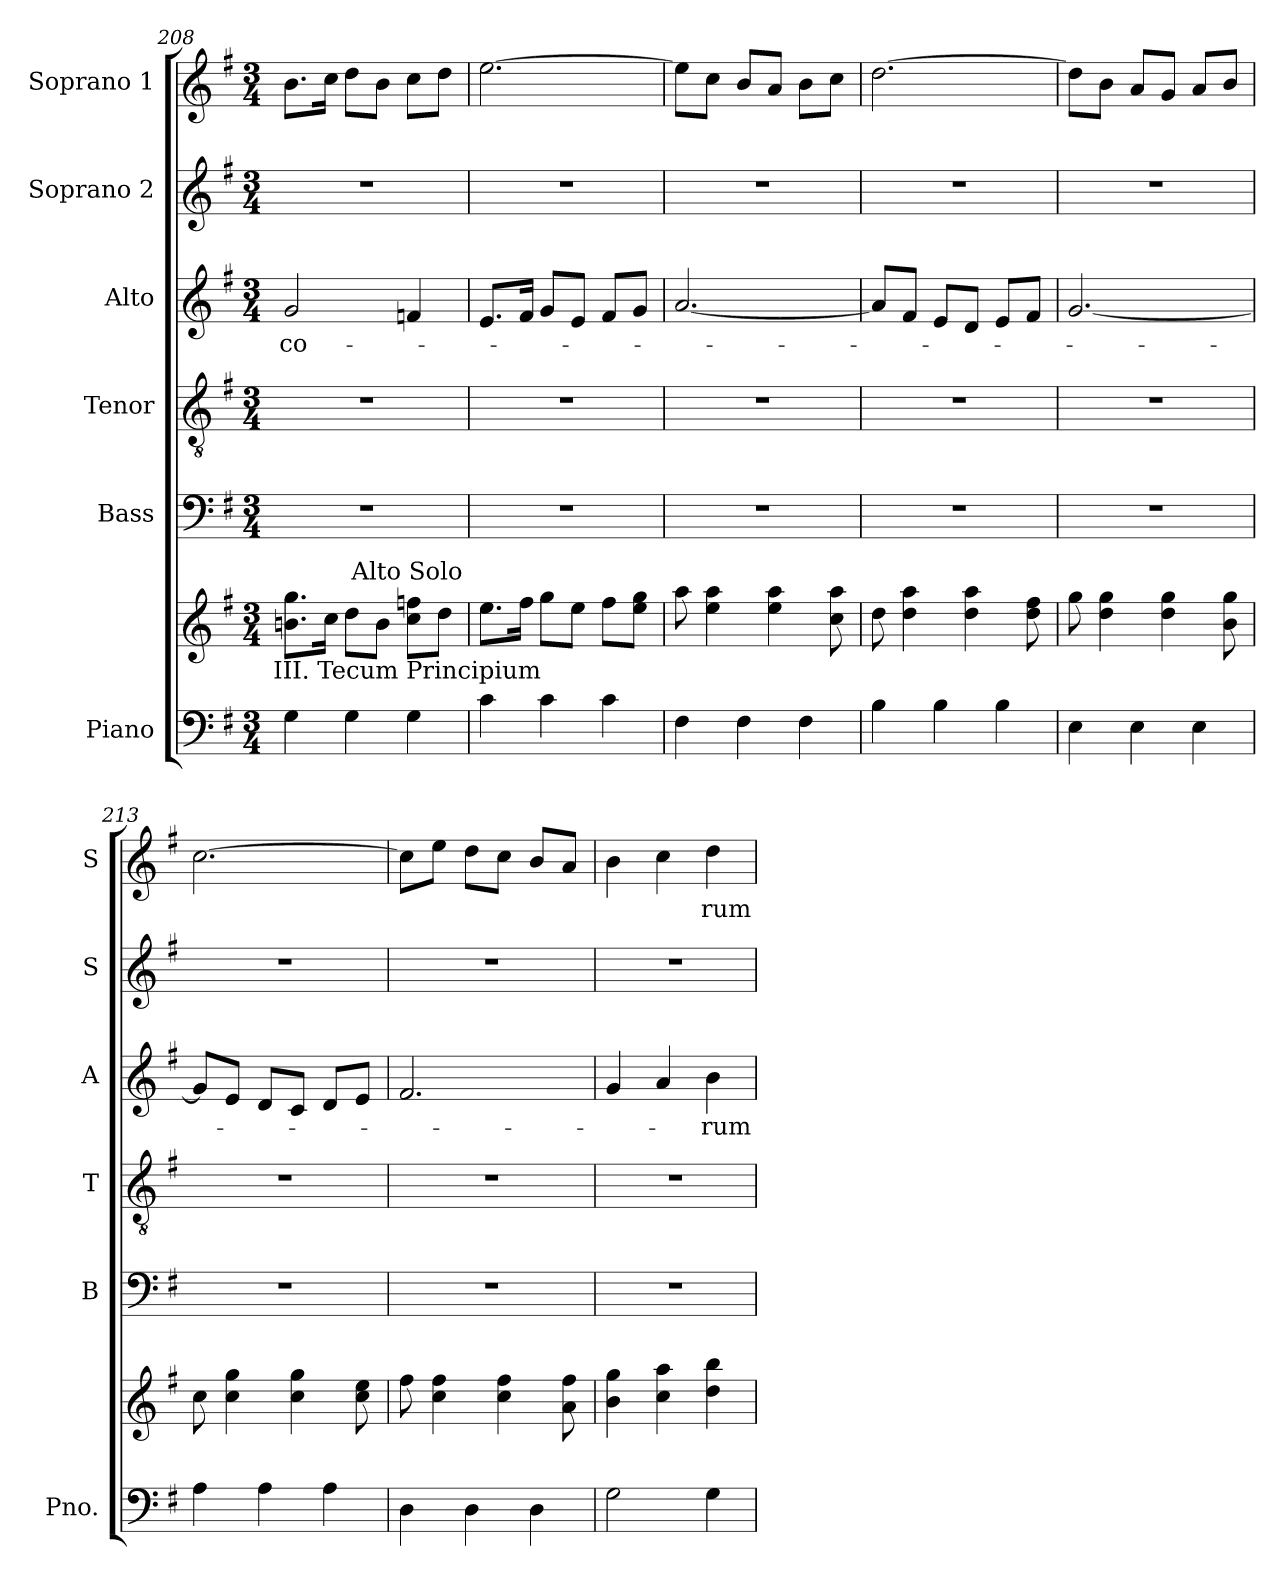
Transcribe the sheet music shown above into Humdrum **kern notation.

**kern	**kern	**kern	**kern	**kern	**text	**kern	**kern	**text
*part6	*part6	*part5	*part4	*part3	*part3	*part2	*part1	*part1
*staff7	*staff6	*staff5	*staff4	*staff3	*staff3	*staff2	*staff1	*staff1
*I"Piano	*	*I"Bass	*I"Tenor	*I"Alto	*	*I"Soprano 2	*I"Soprano 1	*
*I'Pno.	*	*I'B	*I'T	*I'A	*	*I'S	*I'S	*
*clefF4	*clefG2	*clefF4	*clefGv2	*clefG2	*	*clefG2	*clefG2	*
*k[f#]	*k[f#]	*k[f#]	*k[f#]	*k[f#]	*	*k[f#]	*k[f#]	*
*G:	*G:	*G:	*G:	*G:	*	*G:	*G:	*
*M3/4	*M3/4	*M3/4	*M3/4	*M3/4	*	*M3/4	*M3/4	*
=208	=208	=208	=208	=208	=208	=208	=208	=208
!	!	!	!	!	!LO:LY:b	!	!	!
4G\	8.bni\ 8.gg\L	2.r	2.r	2g/	-co-	2.r	8.b\L	.
.	16cc\Jk	.	.	.	.	.	16cc\Jk	.
4G\	8dd\L	.	.	.	.	.	8dd\L	.
.	8b\J	.	.	.	.	.	8b\J	.
!	!LO:TX:b:cj:t=III. Tecum Principium	!	!	!	!	!	!	!
!	!LO:TX:cj:t=Alto Solo	!	!	!	!	!	!	!
4G\	8cc\ 8ffn\L	.	.	4fn/	.	.	8cc\L	.
.	8dd\J	.	.	.	.	.	8dd\J	.
=209	=209	=209	=209	=209	=209	=209	=209	=209
4c\	8.ee\L	2.r	2.r	8.e/L	.	2.r	[2.ee\	.
.	16ff#\Jk	.	.	16f#i/Jk	.	.	.	.
4c\	8gg\L	.	.	8g/L	.	.	.	.
.	8ee\J	.	.	8e/J	.	.	.	.
4c\	8ff#\L	.	.	8f#/L	.	.	.	.
.	8ee\ 8gg\J	.	.	8g/J	.	.	.	.
=210	=210	=210	=210	=210	=210	=210	=210	=210
4F#\	8aa\	2.r	2.r	[2.a/	.	2.r	8ee\L]	.
.	4ee\ 4aa\	.	.	.	.	.	8cc\J	.
4F#\	.	.	.	.	.	.	8b/L	.
.	4ee\ 4aa\	.	.	.	.	.	8a/J	.
4F#\	.	.	.	.	.	.	8b\L	.
.	8cc\ 8aa\	.	.	.	.	.	8cc\J	.
!!LO:LB:g=z
=211	=211	=211	=211	=211	=211	=211	=211	=211
4B\	8dd\	2.r	2.r	8a/L]	.	2.r	[2.dd\	.
.	4dd\ 4aa\	.	.	8f#/J	.	.	.	.
4B\	.	.	.	8e/L	.	.	.	.
.	4dd\ 4aa\	.	.	8d/J	.	.	.	.
4B\	.	.	.	8e/L	.	.	.	.
.	8dd\ 8ff#\	.	.	8f#/J	.	.	.	.
=212	=212	=212	=212	=212	=212	=212	=212	=212
4E\	8gg\	2.r	2.r	[2.g/	.	2.r	8dd\L]	.
.	4dd\ 4gg\	.	.	.	.	.	8b\J	.
4E\	.	.	.	.	.	.	8a/L	.
.	4dd\ 4gg\	.	.	.	.	.	8g/J	.
4E\	.	.	.	.	.	.	8a/L	.
.	8b\ 8gg\	.	.	.	.	.	8b/J	.
=213	=213	=213	=213	=213	=213	=213	=213	=213
4A\	8cc\	2.r	2.r	8g/L]	.	2.r	[2.cc\	.
.	4cc\ 4gg\	.	.	8e/J	.	.	.	.
4A\	.	.	.	8d/L	.	.	.	.
.	4cc\ 4gg\	.	.	8c/J	.	.	.	.
4A\	.	.	.	8d/L	.	.	.	.
.	8cc\ 8ee\	.	.	8e/J	.	.	.	.
=214	=214	=214	=214	=214	=214	=214	=214	=214
4D\	8ff#\	2.r	2.r	2.f#/	.	2.r	8cc\L]	.
.	4cc\ 4ff#\	.	.	.	.	.	8ee\J	.
4D\	.	.	.	.	.	.	8dd\L	.
.	4cc\ 4ff#\	.	.	.	.	.	8cc\J	.
4D\	.	.	.	.	.	.	8b/L	.
.	8a\ 8ff#\	.	.	.	.	.	8a/J	.
!!LO:PB:g=z
=215	=215	=215	=215	=215	=215	=215	=215	=215
2G\	4b\ 4gg\	2.r	2.r	4g/	.	2.r	4b\	.
.	4cc\ 4aa\	.	.	4a/	.	.	4cc\	.
!	!	!	!	!	!LO:LY:b	!	!	!LO:LY:b
4G\	4dd\ 4bb\	.	.	4b\	-rum	.	4dd\	-rum
=	=	=	=	=	=	=	=	=
*-	*-	*-	*-	*-	*-	*-	*-	*-
